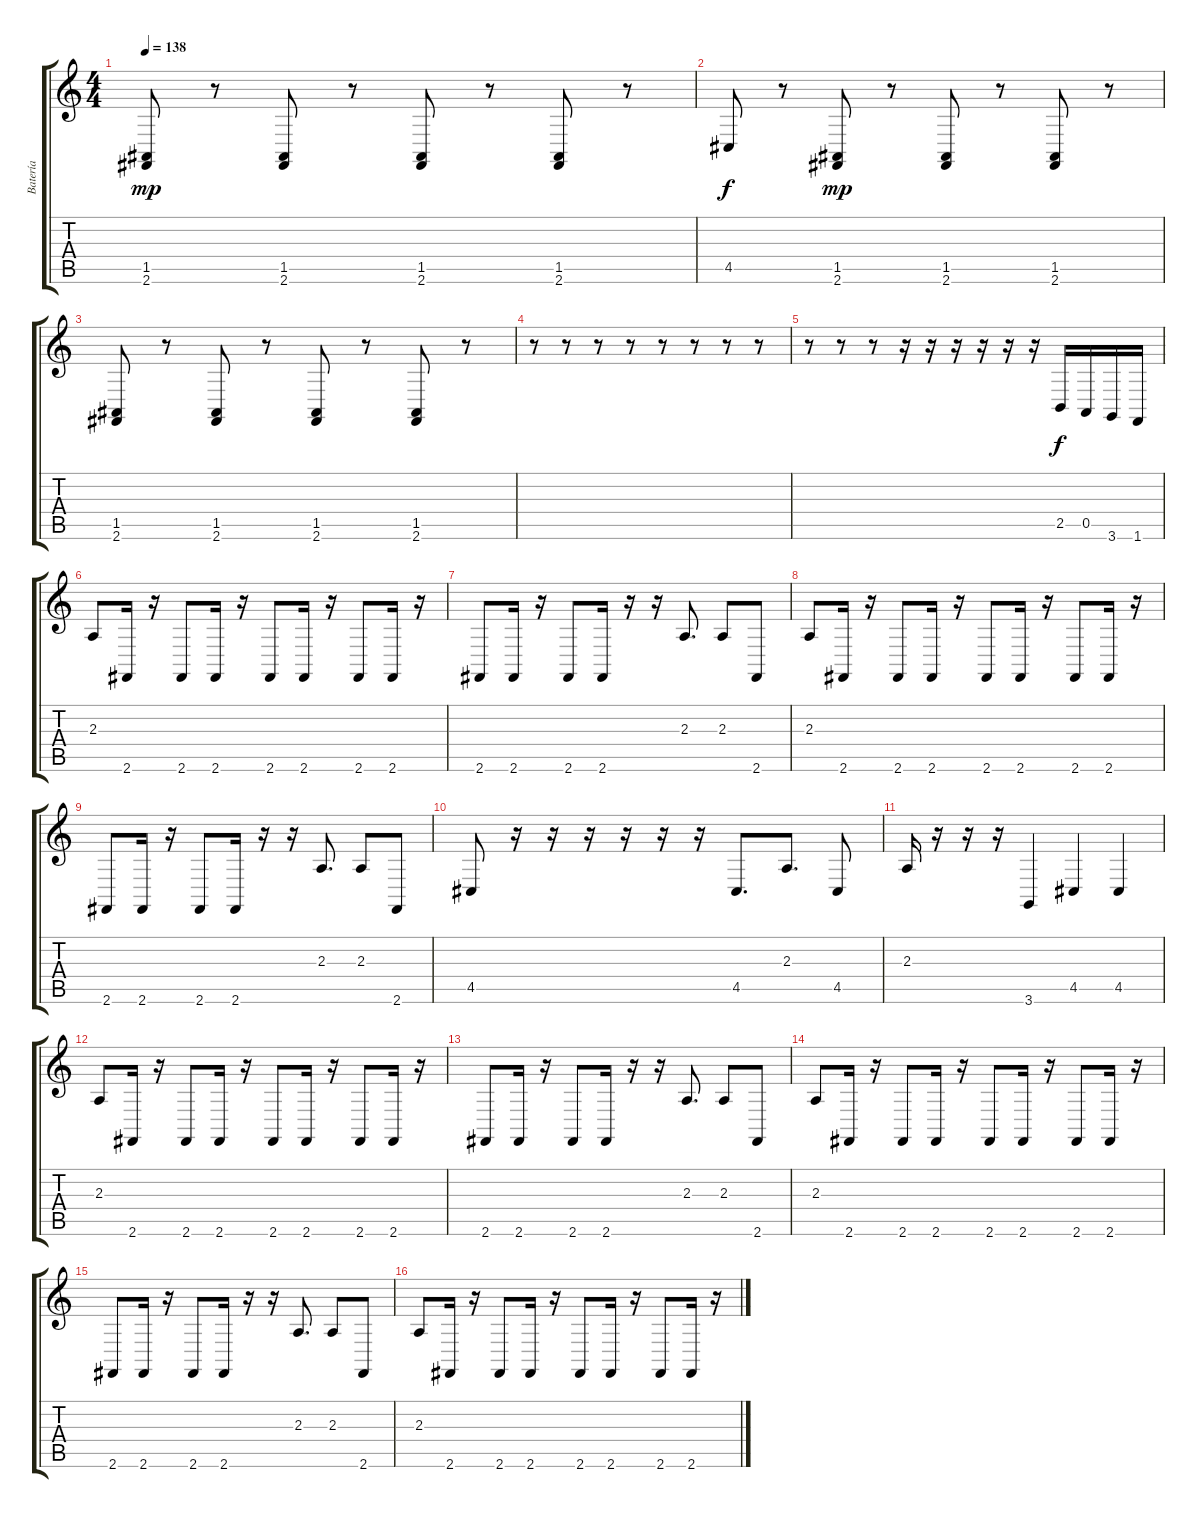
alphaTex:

\track ("Batería" "Batería") {instrument melodictom}
\staff {score tabs}
\tuning (E4 B3 G3 D3 A2 E2) {hide}
\ts (4 4)
\tempo 138
\clef g2
\ks c
(1.5 2.6).8{dy mp} r.8 (1.5 2.6).8 r.8 (1.5 2.6).8 r.8 (1.5 2.6).8 r.8 |
4.5.8{dy f} r.8 (1.5 2.6).8{dy mp} r.8 (1.5 2.6).8 r.8 (1.5 2.6).8 r.8 |
(1.5 2.6).8 r.8 (1.5 2.6).8 r.8 (1.5 2.6).8 r.8 (1.5 2.6).8 r.8 |
r.8 r.8 r.8 r.8 r.8 r.8 r.8 r.8 |
r.8 r.8 r.8 r.16 r.16 r.16 r.16 r.16 r.16 2.5.16{dy f} 0.5.16 3.6.16 1.6.16 |
2.3.8 2.6.16 r.16 2.6.8 2.6.16 r.16 2.6.8 2.6.16 r.16 2.6.8 2.6.16 r.16 |
2.6.8 2.6.16 r.16 2.6.8 2.6.16 r.16 r.16 2.3.8{d} 2.3.8 2.6.8 |
2.3.8 2.6.16 r.16 2.6.8 2.6.16 r.16 2.6.8 2.6.16 r.16 2.6.8 2.6.16 r.16 |
2.6.8 2.6.16 r.16 2.6.8 2.6.16 r.16 r.16 2.3.8{d} 2.3.8 2.6.8 |
4.5.8 r.16 r.16 r.16 r.16 r.16 r.16 4.5.8{d} 2.3.8{d} 4.5.8 |
2.3.16 r.16 r.16 r.16 3.6.4 4.5.4 4.5.4 |
2.3.8 2.6.16 r.16 2.6.8 2.6.16 r.16 2.6.8 2.6.16 r.16 2.6.8 2.6.16 r.16 |
2.6.8 2.6.16 r.16 2.6.8 2.6.16 r.16 r.16 2.3.8{d} 2.3.8 2.6.8 |
2.3.8 2.6.16 r.16 2.6.8 2.6.16 r.16 2.6.8 2.6.16 r.16 2.6.8 2.6.16 r.16 |
2.6.8 2.6.16 r.16 2.6.8 2.6.16 r.16 r.16 2.3.8{d} 2.3.8 2.6.8 |
2.3.8 2.6.16 r.16 2.6.8 2.6.16 r.16 2.6.8 2.6.16 r.16 2.6.8 2.6.16 r.16
